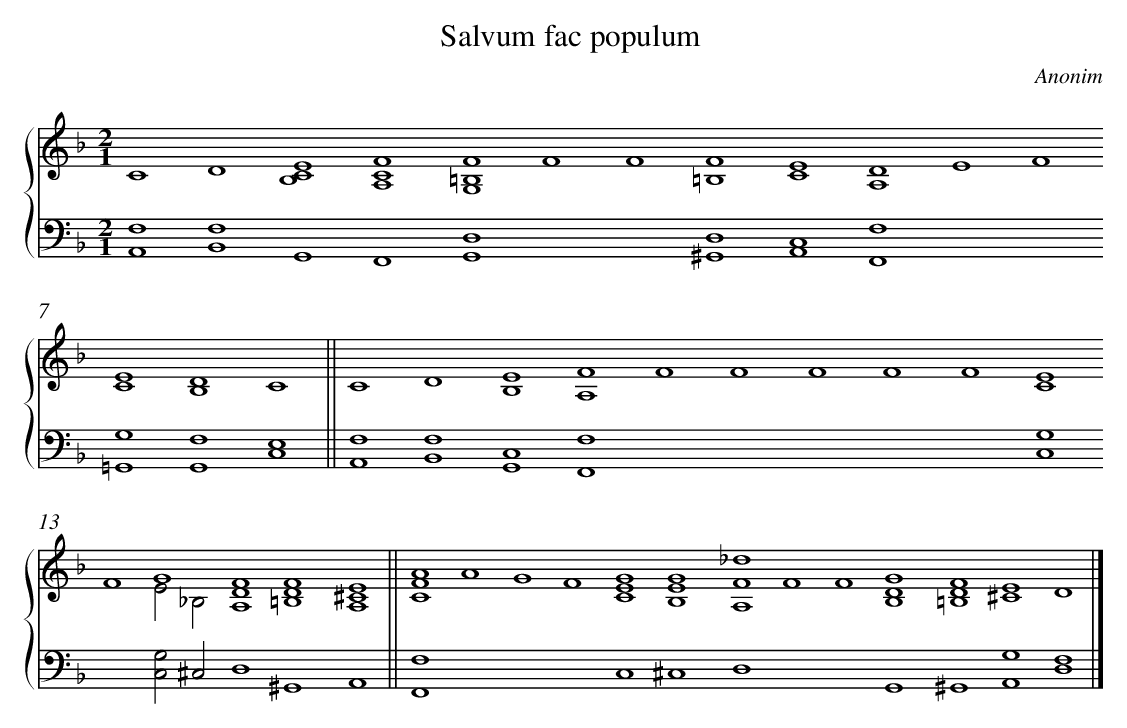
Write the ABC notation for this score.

X:1
T: Salvum fac populum
C: Anonim
L: 1/8
M: 2/1
%%staves {1 2}
V: 1 clef=treble
V: 2 clef=bass
K: F
[V:1] C8D8 [|]
[V:2] [F,8A,,8][F,8B,,8] [|]
[V:1] E8F8 & [C8B,8][C8A,8] [|]
[V:2] G,,8F,,8 [|]
[V:1] F8F8 & [=B,8G,8]x8 [|]
[V:2] [D,8G,,8]x8 [|]
[V:1] F8F8 & x8=B,8 [|]
[V:2] x8[D,8^G,,8] [|]
[V:1] E8D8 & C8A,8 [|]
[V:2] [C,8A,,8][F,8F,,8] [|]
[V:1] E8F8 & x16 [|]
[V:2] x16 [|]
[V:1] E8D8 & C8B,8 [|]
[V:2] [G,8=G,,8][F,8G,,8] [|]
[V:1] C8 & x8 ||
[V:2] [E,8C,8] ||
[V:1] C8D8 [|]
[V:2] [F,8A,,8][F,8B,,8] [|]
[V:1] E8F8 & B,8A,8 [|]
[V:2] [C,8G,,8][F,8F,,8] [|]
[V:1] F8F8 & x16 [|]
[V:2] x16 [|]
[V:1] F8F8 & x16 [|]
[V:2] x16 [|]
[V:1] F8E8 & x8C8 [|]
[V:2] x8[G,8C,8] [|]
[V:1] F8G8 & x8E4_B,4 [|]
[V:2] x8[G,4C,4]^C,4 [|]
[V:1] F8F8 & [D8A,8][D8=B,8] [|]
[V:2] D,8^G,,8 [|]
[V:1] E8 & [^C8A,8] ||
[V:2] A,,8 ||
[V:1] A8A8 & [F8C8]x8 [|]
[V:2] F,8x8 & F,,8x8 [|]
[V:1] G8F8 & x16 [|]
[V:2] x16 [|]
[V:1] G8G8 & [E8C8][E8B,8] [|]
[V:2] C,8^C,8 [|]
[V:1] F8F8 & [_d8A,8]x8 [|]
[V:2] D,8x8 [|]
[V:1] F8G8 & x8[D8B,8] [|]
[V:2] x8G,,8 [|]
[V:1] F8E8 & [D8=B,8]^C8 [|]
[V:2] ^G,,8[G,8A,,8] [|]
[V:1] D8 & x8 |]
[V:2] [F,8D,8] |]
